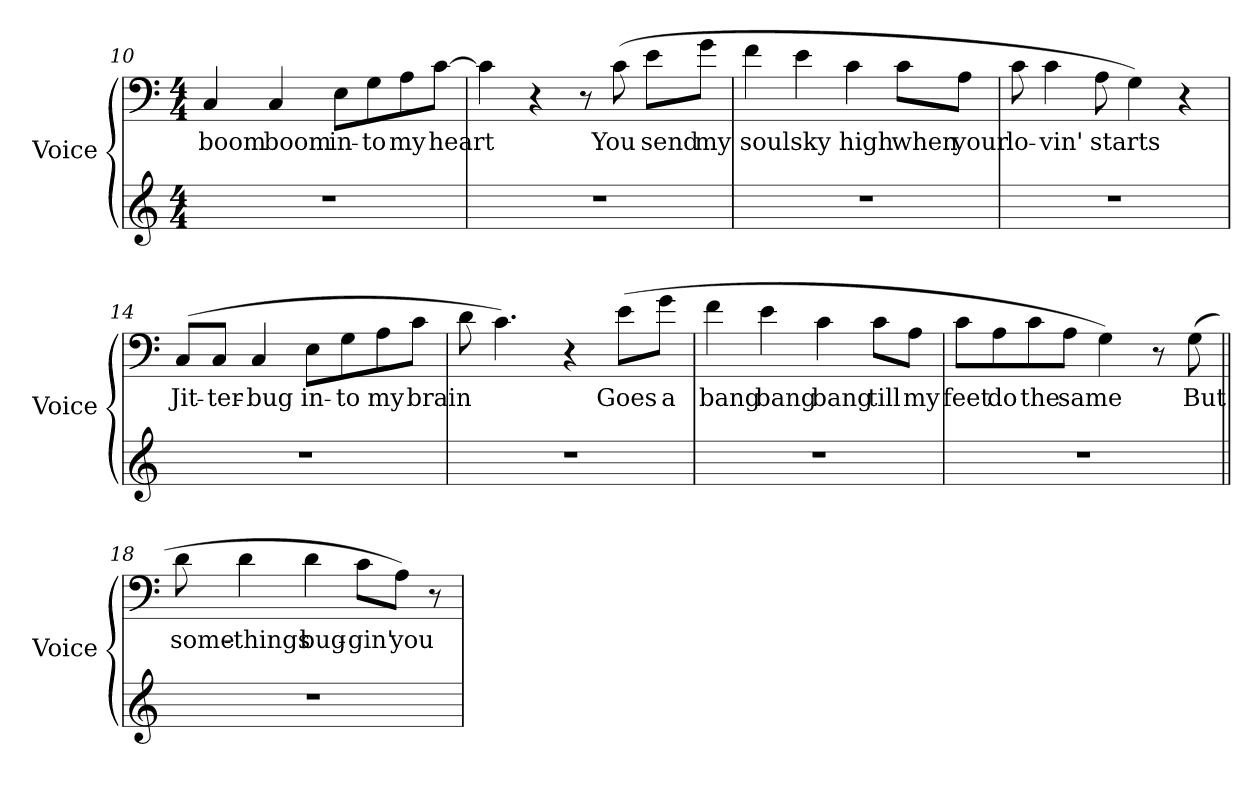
**kern	**kern	**text
*part2	*part1	*part1
*staff2	*staff1	*staff1
*I"Voice	*I"Voice	*
*I'Voice	*I'Voice	*
*clefG2	*clefF4	*
*k[]	*k[]	*
*C:	*C:	*
*M4/4	*M4/4	*
=10	=10	=10
!	!	!LO:LY:b:color=#000000
1r	4Ci/	boom
!	!	!LO:LY:b:color=#000000
.	4Ci/	boom
!	!	!LO:LY:b:color=#000000
.	8Ei\L	in-
!	!	!LO:LY:b:color=#000000
.	8Gi\	-to
!	!	!LO:LY:b:color=#000000
.	8Ai\	my
!	!	!LO:LY:b:color=#000000
.	[8ci\J	heart
=11	=11	=11
1r	4ci\]	.
.	4r	.
.	8r	.
!	!	!LO:LY:b:color=#000000
.	(8ci\	You
!	!	!LO:LY:b:color=#000000
.	8ei\L	send
!	!	!LO:LY:b:color=#000000
.	8gi\J	my
!!LO:LB:g=z
=12	=12	=12
!	!	!LO:LY:b:color=#000000
1r	4fi\	soul
!	!	!LO:LY:b:color=#000000
.	4ei\	sky
!	!	!LO:LY:b:color=#000000
.	4ci\	high
!	!	!LO:LY:b:color=#000000
.	8ci\L	when
!	!	!LO:LY:b:color=#000000
.	8Ai\J	your
=13	=13	=13
!	!	!LO:LY:b:color=#000000
1r	8ci\	lo-
!	!	!LO:LY:b:color=#000000
.	4ci\	-vin'
!	!	!LO:LY:b:color=#000000
.	8Ai\	starts
.	4Gi\)	.
.	4r	.
=14	=14	=14
!	!	!LO:LY:b:color=#000000
1r	(8Ci/L	Jit-
!	!	!LO:LY:b:color=#000000
.	8Ci/J	-ter-
!	!	!LO:LY:b:color=#000000
.	4Ci/	-bug
!	!	!LO:LY:b:color=#000000
.	8Ei\L	in-
!	!	!LO:LY:b:color=#000000
.	8Gi\	-to
!	!	!LO:LY:b:color=#000000
.	8Ai\	my
!	!	!LO:LY:b:color=#000000
.	8ci\J	brain
=15	=15	=15
1r	8di\	.
.	4.ci\)	.
.	4r	.
!	!	!LO:LY:b:color=#000000
.	(8ei\L	Goes
!	!	!LO:LY:b:color=#000000
.	8gi\J	a
!!LO:LB:g=z
=16	=16	=16
!	!	!LO:LY:b:color=#000000
1r	4fi\	bang
!	!	!LO:LY:b:color=#000000
.	4ei\	bang
!	!	!LO:LY:b:color=#000000
.	4ci\	bang
!	!	!LO:LY:b:color=#000000
.	8ci\L	till
!	!	!LO:LY:b:color=#000000
.	8Ai\J	my
=17	=17	=17
!	!	!LO:LY:b:color=#000000
1r	8ci\L	feet
!	!	!LO:LY:b:color=#000000
.	8Ai\	do
!	!	!LO:LY:b:color=#000000
.	8ci\	the
!	!	!LO:LY:b:color=#000000
.	8Ai\J	same
.	4Gi\)	.
.	8r	.
!	!	!LO:LY:b:color=#000000
.	(8Gi\	But
=18||	=18||	=18||
!	!	!LO:LY:b:color=#000000
1r	8di\	some-
!	!	!LO:LY:b:color=#000000
.	4di\	-things
!	!	!LO:LY:b:color=#000000
.	4di\	bug-
!	!	!LO:LY:b:color=#000000
.	8ci\L	-gin'
!	!	!LO:LY:b:color=#000000
.	8Ai\J)	you
.	8r	.
=	=	=
*-	*-	*-
